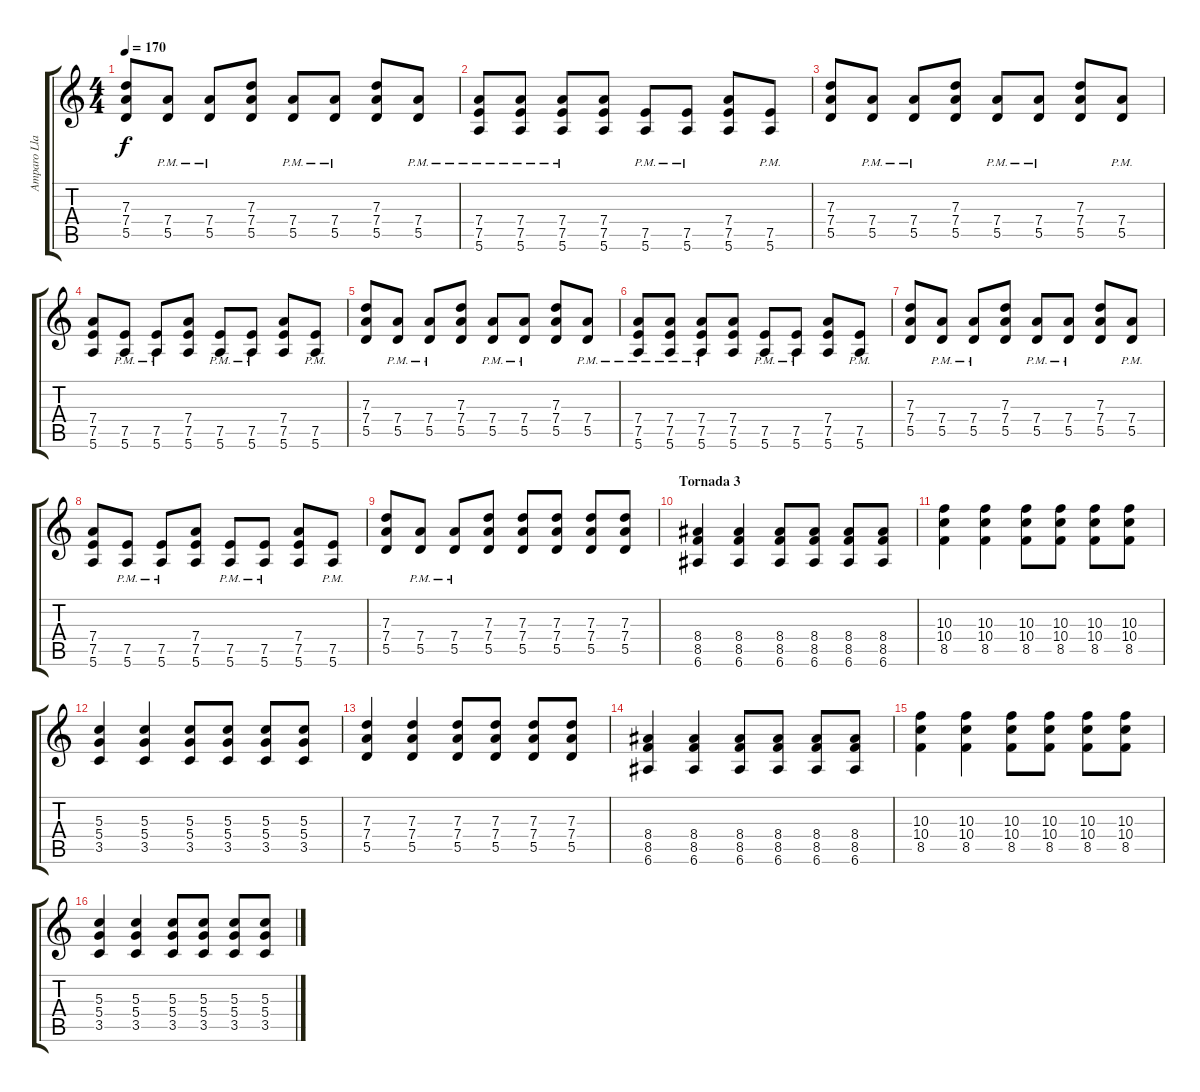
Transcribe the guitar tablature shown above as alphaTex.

\track ("Amparo Llanos (Guitarra)" "Amparo Lla") {instrument distortionguitar}
\staff {score tabs}
\tuning (E4 B3 G3 D3 A2 E2) {hide}
\ts (4 4)
\tempo 170
\clef g2
\ks c
(7.3 7.4 5.5).8{dy f} (7.4{pm} 5.5{pm}).8 (7.4{pm} 5.5{pm}).8 (7.3 7.4 5.5).8 (7.4{pm} 5.5{pm}).8 (7.4{pm} 5.5{pm}).8 (7.3 7.4 5.5).8 (7.4{pm} 5.5{pm}).8 |
(7.4{pm} 7.5{pm} 5.6{pm}).8 (7.4{pm} 7.5{pm} 5.6{pm}).8 (7.4{pm} 7.5{pm} 5.6{pm}).8 (7.4 7.5 5.6).8 (7.5{pm} 5.6{pm}).8 (7.5{pm} 5.6{pm}).8 (7.4 7.5 5.6).8 (7.5{pm} 5.6{pm}).8 |
(7.3 7.4 5.5).8 (7.4{pm} 5.5{pm}).8 (7.4{pm} 5.5{pm}).8 (7.3 7.4 5.5).8 (7.4{pm} 5.5{pm}).8 (7.4{pm} 5.5{pm}).8 (7.3 7.4 5.5).8 (7.4{pm} 5.5{pm}).8 |
(7.4 7.5 5.6).8 (7.5{pm} 5.6{pm}).8 (7.5{pm} 5.6{pm}).8 (7.4 7.5 5.6).8 (7.5{pm} 5.6{pm}).8 (7.5{pm} 5.6{pm}).8 (7.4 7.5 5.6).8 (7.5{pm} 5.6{pm}).8 |
(7.3 7.4 5.5).8 (7.4{pm} 5.5{pm}).8 (7.4{pm} 5.5{pm}).8 (7.3 7.4 5.5).8 (7.4{pm} 5.5{pm}).8 (7.4{pm} 5.5{pm}).8 (7.3 7.4 5.5).8 (7.4{pm} 5.5{pm}).8 |
(7.4{pm} 7.5{pm} 5.6{pm}).8 (7.4{pm} 7.5{pm} 5.6{pm}).8 (7.4{pm} 7.5{pm} 5.6{pm}).8 (7.4 7.5 5.6).8 (7.5{pm} 5.6{pm}).8 (7.5{pm} 5.6{pm}).8 (7.4 7.5 5.6).8 (7.5{pm} 5.6{pm}).8 |
(7.3 7.4 5.5).8 (7.4{pm} 5.5{pm}).8 (7.4{pm} 5.5{pm}).8 (7.3 7.4 5.5).8 (7.4{pm} 5.5{pm}).8 (7.4{pm} 5.5{pm}).8 (7.3 7.4 5.5).8 (7.4{pm} 5.5{pm}).8 |
(7.4 7.5 5.6).8 (7.5{pm} 5.6{pm}).8 (7.5{pm} 5.6{pm}).8 (7.4 7.5 5.6).8 (7.5{pm} 5.6{pm}).8 (7.5{pm} 5.6{pm}).8 (7.4 7.5 5.6).8 (7.5{pm} 5.6{pm}).8 |
(7.3 7.4 5.5).8 (7.4{pm} 5.5{pm}).8 (7.4{pm} 5.5{pm}).8 (7.3 7.4 5.5).8 (7.3 7.4 5.5).8 (7.3 7.4 5.5).8 (7.3 7.4 5.5).8 (7.3 7.4 5.5).8 |
\section ("" "Tornada 3")
(8.4 8.5 6.6).4 (8.4 8.5 6.6).4 (8.4 8.5 6.6).8 (8.4 8.5 6.6).8 (8.4 8.5 6.6).8 (8.4 8.5 6.6).8 |
(10.3 10.4 8.5).4 (10.3 10.4 8.5).4 (10.3 10.4 8.5).8 (10.3 10.4 8.5).8 (10.3 10.4 8.5).8 (10.3 10.4 8.5).8 |
(5.3 5.4 3.5).4 (5.3 5.4 3.5).4 (5.3 5.4 3.5).8 (5.3 5.4 3.5).8 (5.3 5.4 3.5).8 (5.3 5.4 3.5).8 |
(7.3 7.4 5.5).4 (7.3 7.4 5.5).4 (7.3 7.4 5.5).8 (7.3 7.4 5.5).8 (7.3 7.4 5.5).8 (7.3 7.4 5.5).8 |
(8.4 8.5 6.6).4 (8.4 8.5 6.6).4 (8.4 8.5 6.6).8 (8.4 8.5 6.6).8 (8.4 8.5 6.6).8 (8.4 8.5 6.6).8 |
(10.3 10.4 8.5).4 (10.3 10.4 8.5).4 (10.3 10.4 8.5).8 (10.3 10.4 8.5).8 (10.3 10.4 8.5).8 (10.3 10.4 8.5).8 |
(5.3 5.4 3.5).4 (5.3 5.4 3.5).4 (5.3 5.4 3.5).8 (5.3 5.4 3.5).8 (5.3 5.4 3.5).8 (5.3 5.4 3.5).8
